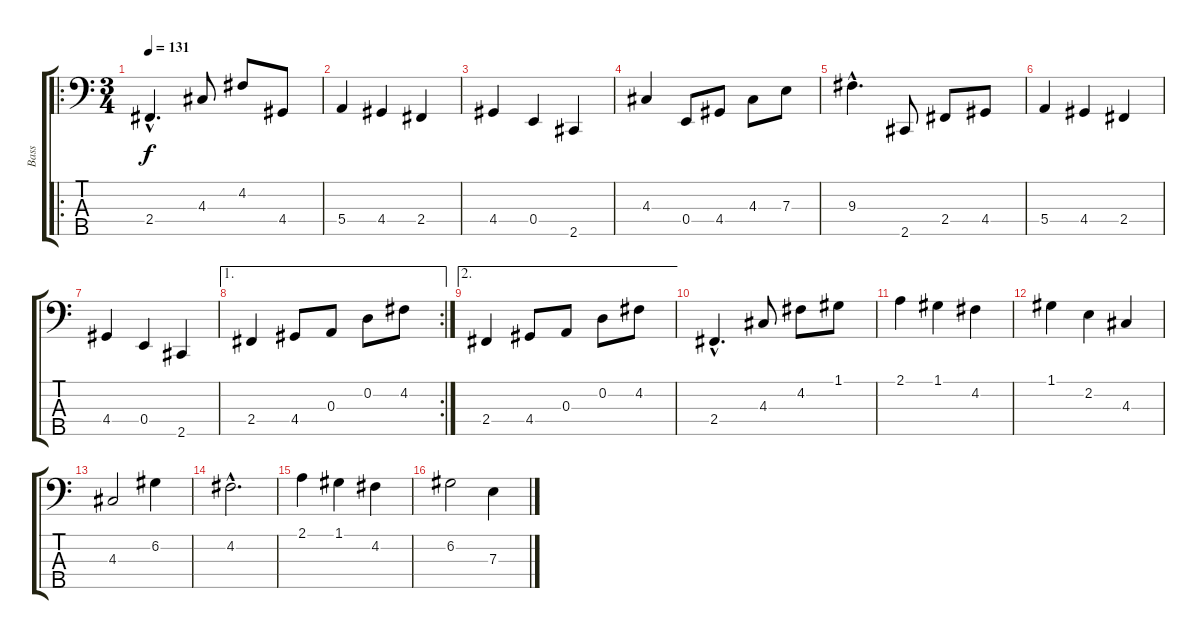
\track ("Bass" "Bass") {instrument electricbassfinger}
\staff {score tabs}
\tuning (G2 D2 A1 E1 B0) {hide}
\ro
\ts (3 4)
\tempo 131
\clef f4
\ks c
2.4{hac}.4{d dy f} 4.3.8 4.2.8 4.4.8 |
5.4.4 4.4.4 2.4.4 |
4.4.4 0.4.4 2.5.4 |
4.3.4 0.4.8 4.4.8 4.3.8 7.3.8 |
9.3{hac}.4{d} 2.5.8 2.4.8 4.4.8 |
5.4.4 4.4.4 2.4.4 |
4.4.4 0.4.4 2.5.4 |
\ae 1
\rc 2
2.4.4 4.4.8 0.3.8 0.2.8 4.2.8 |
\ae 2
2.4.4 4.4.8 0.3.8 0.2.8 4.2.8 |
2.4{hac}.4{d} 4.3.8 4.2.8 1.1.8 |
2.1.4 1.1.4 4.2.4 |
1.1.4 2.2.4 4.3.4 |
4.3.2 6.2.4 |
4.2{hac}.2{d} |
2.1.4 1.1.4 4.2.4 |
6.2.2 7.3.4
